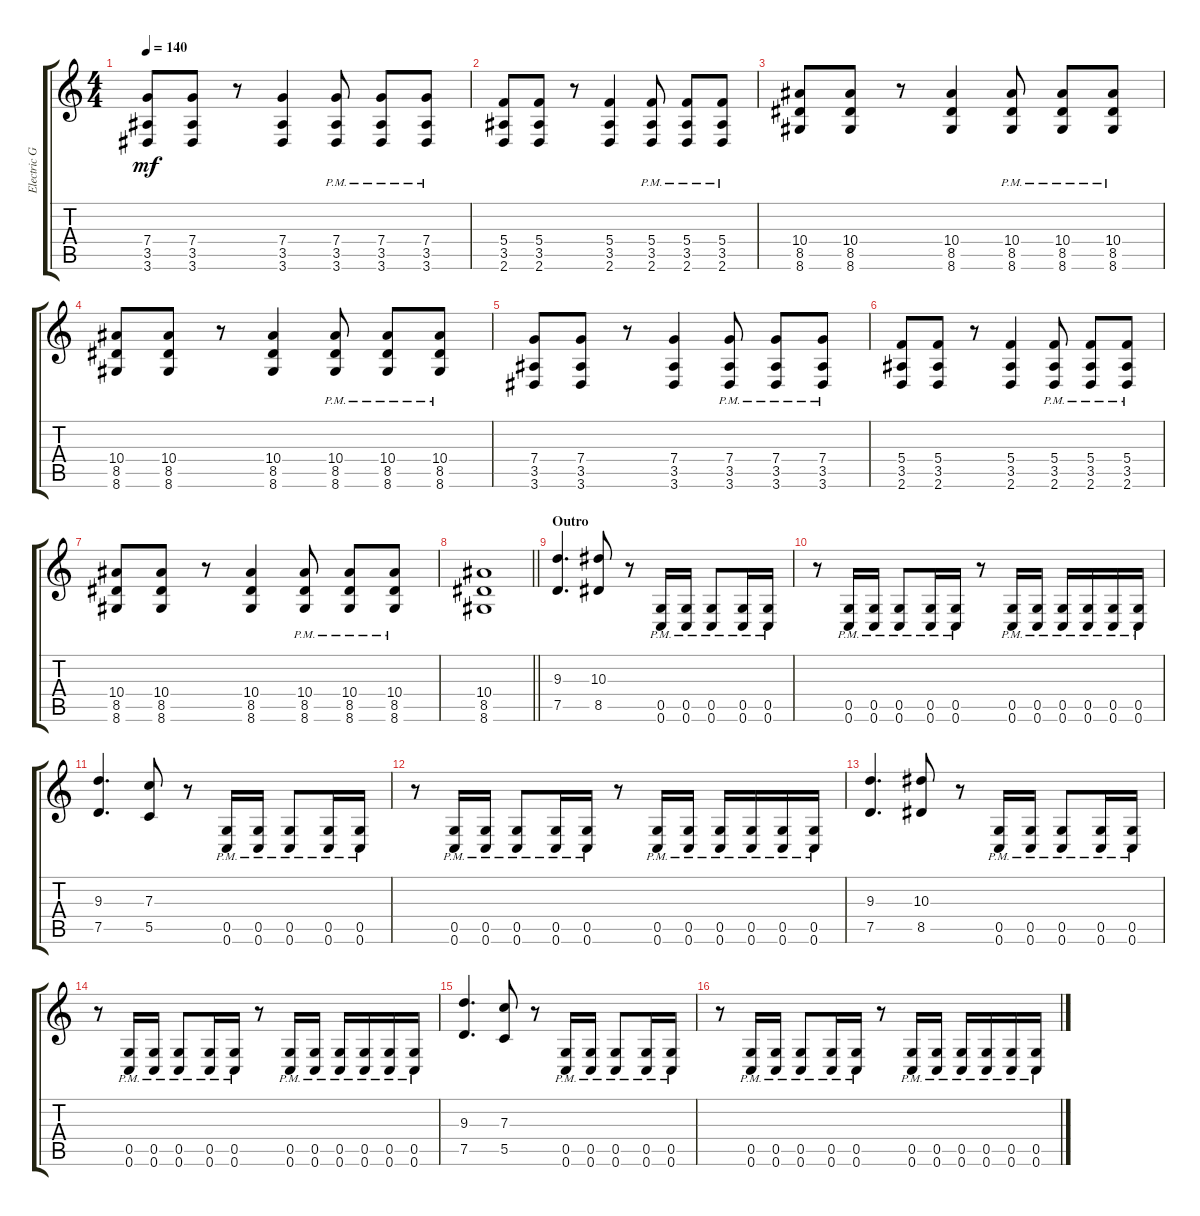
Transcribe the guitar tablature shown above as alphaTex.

\track ("Electric Guitar" "Electric G") {instrument distortionguitar}
\staff {score tabs}
\tuning (D4 A3 F3 C3 G2 C2) {hide}
\ts (4 4)
\tempo 140
\clef g2
\ks c
(7.4 3.5 3.6).8{dy mf} (7.4 3.5 3.6).8 r.8 (7.4 3.5 3.6).4 (7.4{pm} 3.5{pm} 3.6{pm}).8 (7.4{pm} 3.5{pm} 3.6{pm}).8 (7.4{pm} 3.5{pm} 3.6{pm}).8 |
(5.4 3.5 2.6).8 (5.4 3.5 2.6).8 r.8 (5.4 3.5 2.6).4 (5.4{pm} 3.5{pm} 2.6{pm}).8 (5.4{pm} 3.5{pm} 2.6{pm}).8 (5.4{pm} 3.5{pm} 2.6{pm}).8 |
(10.4 8.5 8.6).8 (10.4 8.5 8.6).8 r.8 (10.4 8.5 8.6).4 (10.4{pm} 8.5{pm} 8.6{pm}).8 (10.4{pm} 8.5{pm} 8.6{pm}).8 (10.4{pm} 8.5{pm} 8.6{pm}).8 |
(10.4 8.5 8.6).8 (10.4 8.5 8.6).8 r.8 (10.4 8.5 8.6).4 (10.4{pm} 8.5{pm} 8.6{pm}).8 (10.4{pm} 8.5{pm} 8.6{pm}).8 (10.4{pm} 8.5{pm} 8.6{pm}).8 |
(7.4 3.5 3.6).8 (7.4 3.5 3.6).8 r.8 (7.4 3.5 3.6).4 (7.4{pm} 3.5{pm} 3.6{pm}).8 (7.4{pm} 3.5{pm} 3.6{pm}).8 (7.4{pm} 3.5{pm} 3.6{pm}).8 |
(5.4 3.5 2.6).8 (5.4 3.5 2.6).8 r.8 (5.4 3.5 2.6).4 (5.4{pm} 3.5{pm} 2.6{pm}).8 (5.4{pm} 3.5{pm} 2.6{pm}).8 (5.4{pm} 3.5{pm} 2.6{pm}).8 |
(10.4 8.5 8.6).8 (10.4 8.5 8.6).8 r.8 (10.4 8.5 8.6).4 (10.4{pm} 8.5{pm} 8.6{pm}).8 (10.4{pm} 8.5{pm} 8.6{pm}).8 (10.4{pm} 8.5{pm} 8.6{pm}).8 |
\barLineRight lightlight
(10.4 8.5 8.6).1 |
\section ("" "Outro")
(9.3 7.5).4{d} (10.3 8.5).8 r.8 (0.5{pm} 0.6{pm}).16 (0.5{pm} 0.6{pm}).16 (0.5{pm} 0.6{pm}).8 (0.5{pm} 0.6{pm}).16 (0.5{pm} 0.6{pm}).16 |
r.8 (0.5{pm} 0.6{pm}).16 (0.5{pm} 0.6{pm}).16 (0.5{pm} 0.6{pm}).8 (0.5{pm} 0.6{pm}).16 (0.5{pm} 0.6{pm}).16 r.8 (0.5{pm} 0.6{pm}).16 (0.5{pm} 0.6{pm}).16 (0.5{pm} 0.6{pm}).16 (0.5{pm} 0.6{pm}).16 (0.5{pm} 0.6{pm}).16 (0.5{pm} 0.6{pm}).16 |
(9.3 7.5).4{d} (7.3 5.5).8 r.8 (0.5{pm} 0.6{pm}).16 (0.5{pm} 0.6{pm}).16 (0.5{pm} 0.6{pm}).8 (0.5{pm} 0.6{pm}).16 (0.5{pm} 0.6{pm}).16 |
r.8 (0.5{pm} 0.6{pm}).16 (0.5{pm} 0.6{pm}).16 (0.5{pm} 0.6{pm}).8 (0.5{pm} 0.6{pm}).16 (0.5{pm} 0.6{pm}).16 r.8 (0.5{pm} 0.6{pm}).16 (0.5{pm} 0.6{pm}).16 (0.5{pm} 0.6{pm}).16 (0.5{pm} 0.6{pm}).16 (0.5{pm} 0.6{pm}).16 (0.5{pm} 0.6{pm}).16 |
(9.3 7.5).4{d} (10.3 8.5).8 r.8 (0.5{pm} 0.6{pm}).16 (0.5{pm} 0.6{pm}).16 (0.5{pm} 0.6{pm}).8 (0.5{pm} 0.6{pm}).16 (0.5{pm} 0.6{pm}).16 |
r.8 (0.5{pm} 0.6{pm}).16 (0.5{pm} 0.6{pm}).16 (0.5{pm} 0.6{pm}).8 (0.5{pm} 0.6{pm}).16 (0.5{pm} 0.6{pm}).16 r.8 (0.5{pm} 0.6{pm}).16 (0.5{pm} 0.6{pm}).16 (0.5{pm} 0.6{pm}).16 (0.5{pm} 0.6{pm}).16 (0.5{pm} 0.6{pm}).16 (0.5{pm} 0.6{pm}).16 |
(9.3 7.5).4{d} (7.3 5.5).8 r.8 (0.5{pm} 0.6{pm}).16 (0.5{pm} 0.6{pm}).16 (0.5{pm} 0.6{pm}).8 (0.5{pm} 0.6{pm}).16 (0.5{pm} 0.6{pm}).16 |
r.8 (0.5{pm} 0.6{pm}).16 (0.5{pm} 0.6{pm}).16 (0.5{pm} 0.6{pm}).8 (0.5{pm} 0.6{pm}).16 (0.5{pm} 0.6{pm}).16 r.8 (0.5{pm} 0.6{pm}).16 (0.5{pm} 0.6{pm}).16 (0.5{pm} 0.6{pm}).16 (0.5{pm} 0.6{pm}).16 (0.5{pm} 0.6{pm}).16 (0.5{pm} 0.6{pm}).16
